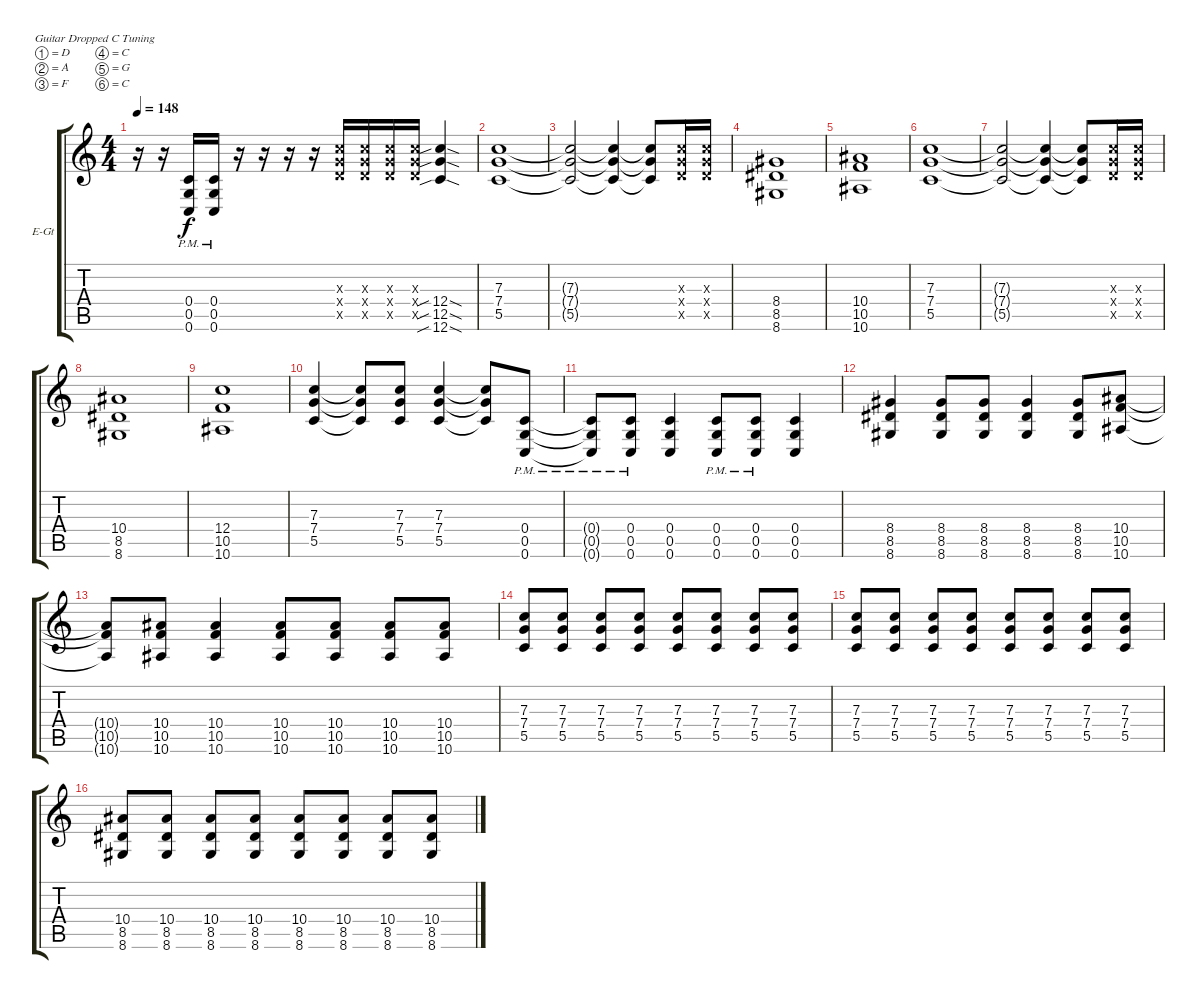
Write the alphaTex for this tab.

\bracketExtendMode groupsimilarinstruments
\firstSystemTrackNameOrientation horizontal
\otherSystemsTrackNameOrientation horizontal
\track ("Rhythmic Guitar" "E-Gt") {instrument distortionguitar}
\staff {score tabs}
\tuning (D4 A3 F3 C3 G2 C2)
\ts (4 4)
\tempo 148
\clef g2
\ks c
r.16{dy f} r.16 (0.4{pm} 0.5{pm} 0.6{pm}).16 (0.4{pm} 0.5{pm} 0.6{pm}).16 r.16 r.16 r.16 r.16 (7.3{x} 7.4{x} 7.5{x}).16 (7.3{x} 7.4{x} 7.5{x}).16 (7.3{x} 7.4{x} 7.5{x}).16 (7.3{x} 7.4{x} 7.5{x}).16 (12.4{sib sod} 12.5{sib sod} 12.6{sib sod}).4 |
(7.3 7.4 5.5).1 |
(7.3{t} 7.4{t} 5.5{t}).2 (7.3{t} 7.4{t} 5.5{t}).4 (7.3{t} 7.4{t} 5.5{t}).8 (7.3{x} 7.4{x} 7.5{x}).16 (7.3{x} 7.4{x} 7.5{x}).16 |
(8.4 8.5 8.6).1 |
(10.4 10.5 10.6).1 |
(7.3 7.4 5.5).1 |
(7.3{t} 7.4{t} 5.5{t}).2 (7.3{t} 7.4{t} 5.5{t}).4 (7.3{t} 7.4{t} 5.5{t}).8 (7.3{x} 7.4{x} 7.5{x}).16 (7.3{x} 7.4{x} 7.5{x}).16 |
(10.4 8.5 8.6).1 |
(12.4 10.5 10.6).1 |
(7.3 7.4 5.5).4 (7.3{t} 7.4{t} 5.5{t}).8 (7.3 7.4 5.5).8 (7.3 7.4 5.5).4 (7.3{t} 7.4{t} 5.5{t}).8 (0.4{pm} 0.5{pm} 0.6{pm}).8 |
(0.4{pm t} 0.5{pm t} 0.6{pm t}).8 (0.4{pm} 0.5{pm} 0.6{pm}).8 (0.4 0.5 0.6).4 (0.4{pm} 0.5{pm} 0.6{pm}).8 (0.4{pm} 0.5{pm} 0.6{pm}).8 (0.4 0.5 0.6).4 |
(8.4 8.5 8.6).4 (8.4 8.5 8.6).8 (8.4 8.5 8.6).8 (8.4 8.5 8.6).4 (8.4 8.5 8.6).8 (10.4 10.5 10.6).8 |
(10.4{t} 10.5{t} 10.6{t}).8 (10.4 10.5 10.6).8 (10.4 10.5 10.6).4 (10.4 10.5 10.6).8 (10.4 10.5 10.6).8 (10.4 10.5 10.6).8 (10.4 10.5 10.6).8 |
(7.3 7.4 5.5).8 (7.3 7.4 5.5).8 (7.3 7.4 5.5).8 (7.3 7.4 5.5).8 (7.3 7.4 5.5).8 (7.3 7.4 5.5).8 (7.3 7.4 5.5).8 (7.3 7.4 5.5).8 |
(7.3 7.4 5.5).8 (7.3 7.4 5.5).8 (7.3 7.4 5.5).8 (7.3 7.4 5.5).8 (7.3 7.4 5.5).8 (7.3 7.4 5.5).8 (7.3 7.4 5.5).8 (7.3 7.4 5.5).8 |
(10.4 8.5 8.6).8 (10.4 8.5 8.6).8 (10.4 8.5 8.6).8 (10.4 8.5 8.6).8 (10.4 8.5 8.6).8 (10.4 8.5 8.6).8 (10.4 8.5 8.6).8 (10.4 8.5 8.6).8
